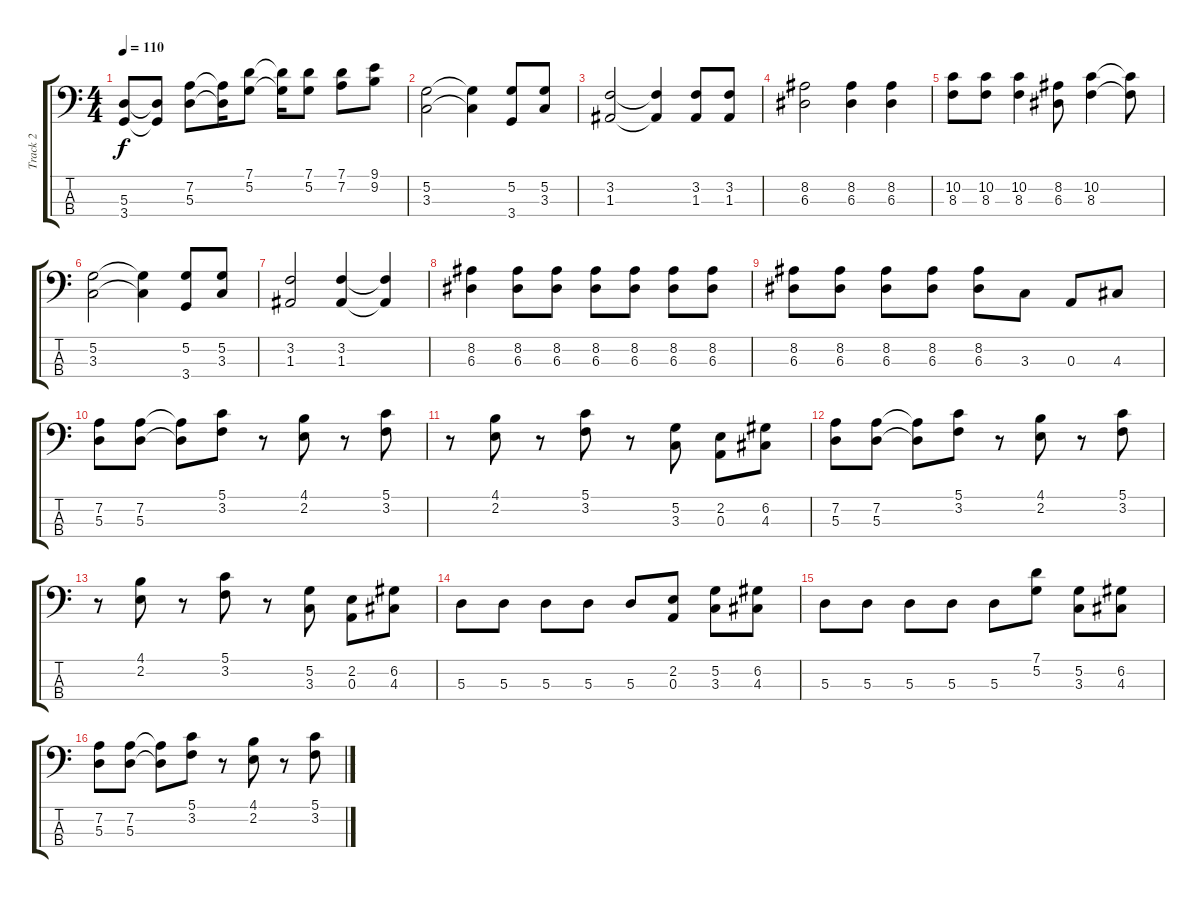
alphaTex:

\track ("Track 2" "Track 2") {instrument electricbasspick}
\staff {score tabs}
\tuning (G2 D2 A1 E1) {hide}
\ts (4 4)
\tempo 110
\clef f4
\ks c
(5.3 3.4).8{dy f} (5.3{t} 3.4{t}).8 (7.2 5.3).8 (7.2{t} 5.3{t}).16 (7.1 5.2).8 (7.1{t} 5.2{t}).16 (7.1 5.2).8 (7.1 7.2).8 (9.1 9.2).8 |
(5.2 3.3).2 (5.2{t} 3.3{t}).4 (5.2 3.4).8 (5.2 3.3).8 |
(3.2 1.3).2 (3.2{t} 1.3{t}).4 (3.2 1.3).8 (3.2 1.3).8 |
(8.2 6.3).2 (8.2 6.3).4 (8.2 6.3).4 |
(10.2 8.3).8 (10.2 8.3).8 (10.2 8.3).4 (8.2 6.3).8 (10.2 8.3).4 (10.2{t} 8.3{t}).8 |
(5.2 3.3).2 (5.2{t} 3.3{t}).4 (5.2 3.4).8 (5.2 3.3).8 |
(3.2 1.3).2 (3.2 1.3).4 (3.2{t} 1.3{t}).4 |
(8.2 6.3).4 (8.2 6.3).8 (8.2 6.3).8 (8.2 6.3).8 (8.2 6.3).8 (8.2 6.3).8 (8.2 6.3).8 |
(8.2 6.3).8 (8.2 6.3).8 (8.2 6.3).8 (8.2 6.3).8 (8.2 6.3).8 3.3.8 0.3.8 4.3.8 |
(7.2 5.3).8 (7.2 5.3).8 (7.2{t} 5.3{t}).8 (5.1 3.2).8 r.8 (4.1 2.2).8 r.8 (5.1 3.2).8 |
r.8 (4.1 2.2).8 r.8 (5.1 3.2).8 r.8 (5.2 3.3).8 (2.2 0.3).8 (6.2 4.3).8 |
(7.2 5.3).8 (7.2 5.3).8 (7.2{t} 5.3{t}).8 (5.1 3.2).8 r.8 (4.1 2.2).8 r.8 (5.1 3.2).8 |
r.8 (4.1 2.2).8 r.8 (5.1 3.2).8 r.8 (5.2 3.3).8 (2.2 0.3).8 (6.2 4.3).8 |
5.3.8 5.3.8 5.3.8 5.3.8 5.3.8 (2.2 0.3).8 (5.2 3.3).8 (6.2 4.3).8 |
5.3.8 5.3.8 5.3.8 5.3.8 5.3.8 (7.1 5.2).8 (5.2 3.3).8 (6.2 4.3).8 |
(7.2 5.3).8 (7.2 5.3).8 (7.2{t} 5.3{t}).8 (5.1 3.2).8 r.8 (4.1 2.2).8 r.8 (5.1 3.2).8
